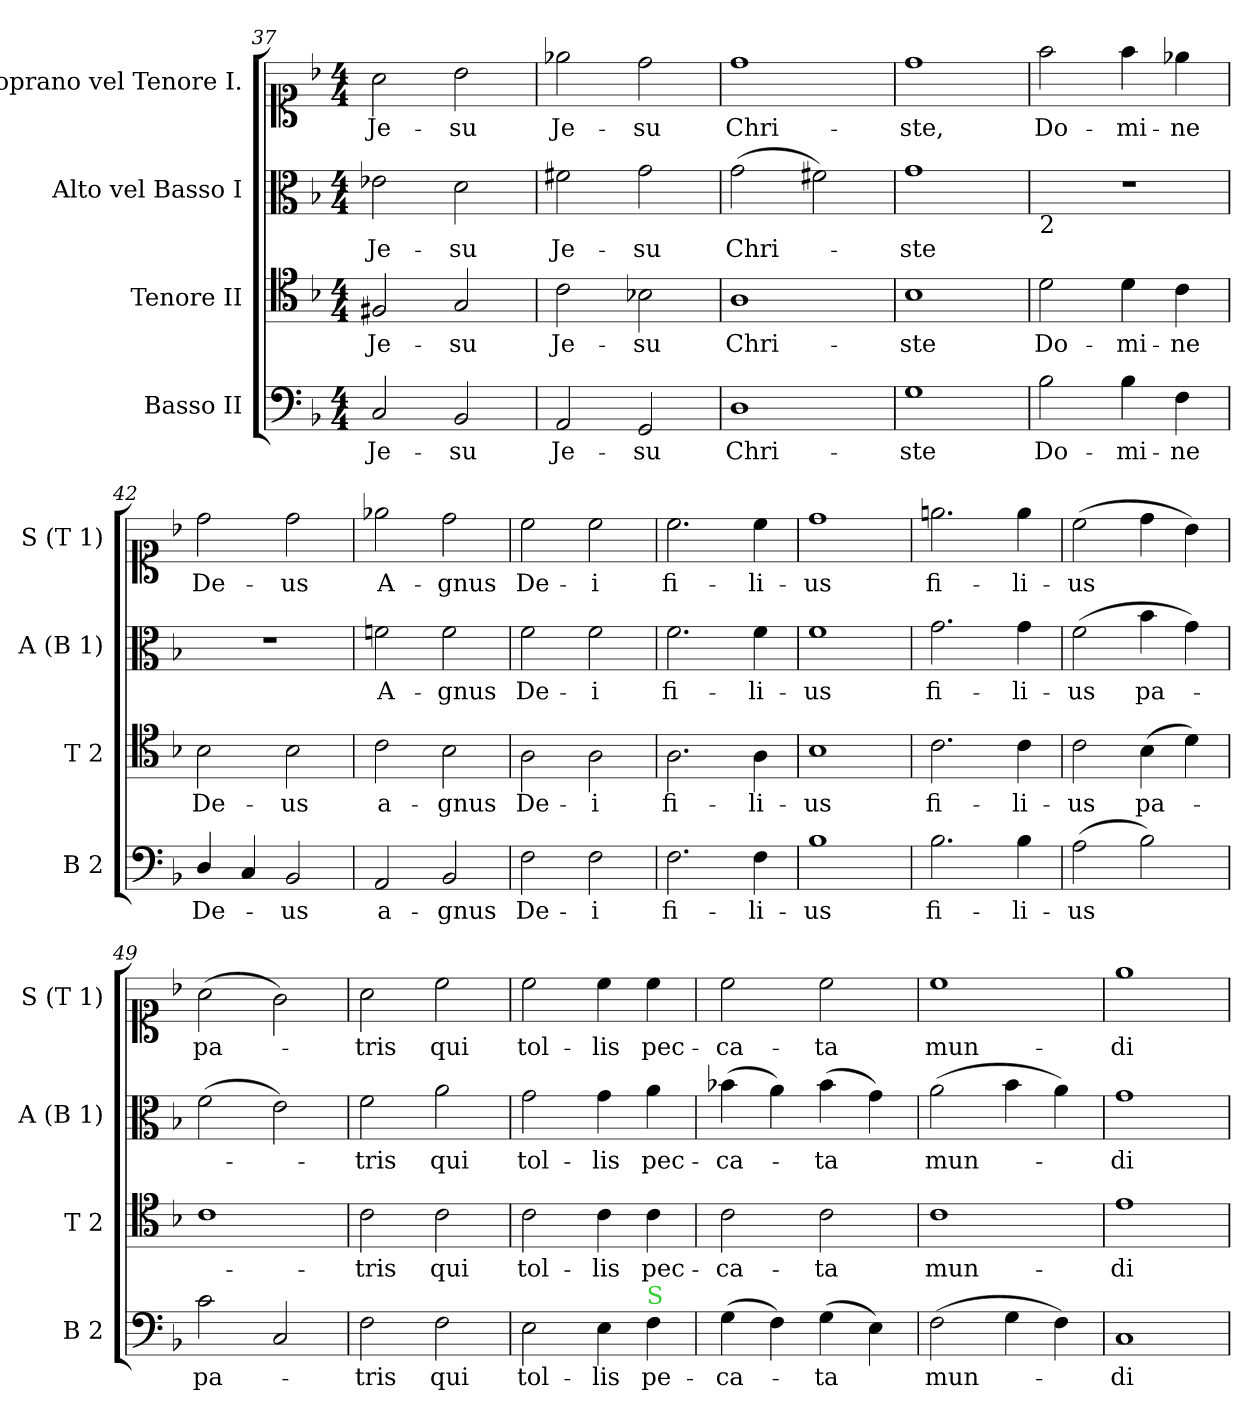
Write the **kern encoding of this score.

**kern	**text	**kern	**text	**kern	**text	**kern	**text
*part4	*part4	*part3	*part3	*part2	*part2	*part1	*part1
*staff4	*staff4	*staff3	*staff3	*staff2	*staff2	*staff1	*staff1
*I"Basso II	*	*I"Tenore II	*	*I"Alto vel Basso I	*	*I"Soprano vel Tenore I.	*
*I'B 2	*	*I'T 2	*	*I'A (B 1)	*	*I'S (T 1)	*
*clefF4	*	*clefC4	*	*clefC3	*	*clefC1	*
*k[b-]	*	*k[b-]	*	*k[b-]	*	*k[b-]	*
*F:	*	*F:	*	*F:	*	*F:	*
*M4/4	*	*M4/4	*	*M4/4	*	*M4/4	*
=37	=37	=37	=37	=37	=37	=37	=37
2C/	Je-	2F#X/	Je-	2e-X\	Je-	2a\	Je-
2BB-/	-su	2G/	-su	2d\	-su	2b-\	-su
=38	=38	=38	=38	=38	=38	=38	=38
2AA/	Je-	2c\	Je-	2f#X\	Je-	2ee-X\	Je-
2GG/	-su	2B-X\	-su	2g\	-su	2dd\	-su
=39	=39	=39	=39	=39	=39	=39	=39
1D	Chri-	1A	Chri-	(>2g\	Chri-	1dd	Chri-
.	.	.	.	2f#X\)	.	.	.
=40	=40	=40	=40	=40	=40	=40	=40
1G	-ste	1B-	-ste	1g	-ste	1dd	-ste,
=41	=41	=41	=41	=41	=41	=41	=41
!	!	!	!	!LO:TX:b:t=2	!	!	!
2B-\	Do-	2d\	Do-	1r	.	2ff\	Do-
4B-\	-mi-	4d\	-mi-	.	.	4ff\	-mi-
4F\	-ne	4c\	-ne	.	.	4ee-X\	-ne
=42	=42	=42	=42	=42	=42	=42	=42
4D/	De-	2B-\	De-	1r	.	2dd\	De-
4C/	.	.	.	.	.	.	.
2BB-/	-us	2B-\	-us	.	.	2dd\	-us
=43	=43	=43	=43	=43	=43	=43	=43
2AA/	a-	2c\	a-	2fn\	A-	2ee-X\	A-
2BB-/	-gnus	2B-\	-gnus	2f\	-gnus	2dd\	-gnus
=44	=44	=44	=44	=44	=44	=44	=44
2F\	De-	2A\	De-	2f\	De-	2cc\	De-
2F\	-i	2A\	-i	2f\	-i	2cc\	-i
=45	=45	=45	=45	=45	=45	=45	=45
2.F\	fi-	2.A\	fi-	2.f\	fi-	2.cc\	fi-
4F\	-li-	4A\	-li-	4f\	-li-	4cc\	-li-
=46	=46	=46	=46	=46	=46	=46	=46
1B-	-us	1B-	-us	1f	-us	1dd	-us
=47	=47	=47	=47	=47	=47	=47	=47
2.B-\	fi-	2.c\	fi-	2.g\	fi-	2.een\	fi-
4B-\	-li-	4c\	-li-	4g\	-li-	4ee\	-li-
=48	=48	=48	=48	=48	=48	=48	=48
(>2A\	-us	2c\	-us	(>2f\	-us	(>2cc\	-us
2B-\)	.	(>4B-\	pa-	4b-\	pa-	4dd\	.
.	.	4d\)	.	4g\)	.	4b-\)	.
=49	=49	=49	=49	=49	=49	=49	=49
2c\	pa-	1c	.	(>2f\	.	(>2a\	pa-
2C/	.	.	.	2e\)	.	2g\)	.
=50	=50	=50	=50	=50	=50	=50	=50
2F\	-tris	2c\	-tris	2f\	-tris	2a\	-tris
2F\	qui	2c\	qui	2a\	qui	2cc\	qui
=51	=51	=51	=51	=51	=51	=51	=51
2E\	tol-	2c\	tol-	2g\	tol-	2cc\	tol-
4E\	-lis	4c\	-lis	4g\	-lis	4cc\	-lis
!LO:TX:a:color=limegreen:t=S	!	!	!	!	!	!	!
4F\	pe-	4c\	pec-	4a\	pec-	4cc\	pec-
=52	=52	=52	=52	=52	=52	=52	=52
(>4G\	-ca-	2c\	-ca-	(>4b-X\	-ca-	2cc\	-ca-
4F\)	.	.	.	4a\)	.	.	.
(>4G\	-ta	2c\	-ta	(>4b-\	-ta	2cc\	-ta
4E\)	.	.	.	4g\)	.	.	.
=53	=53	=53	=53	=53	=53	=53	=53
(>2F\	mun-	1c	mun-	(>2a\	mun-	1cc	mun-
4G\	.	.	.	4b-\	.	.	.
4F\)	.	.	.	4a\)	.	.	.
=54	=54	=54	=54	=54	=54	=54	=54
1C	-di	1e	-di	1g	-di	1ee	-di
=	=	=	=	=	=	=	=
*-	*-	*-	*-	*-	*-	*-	*-
